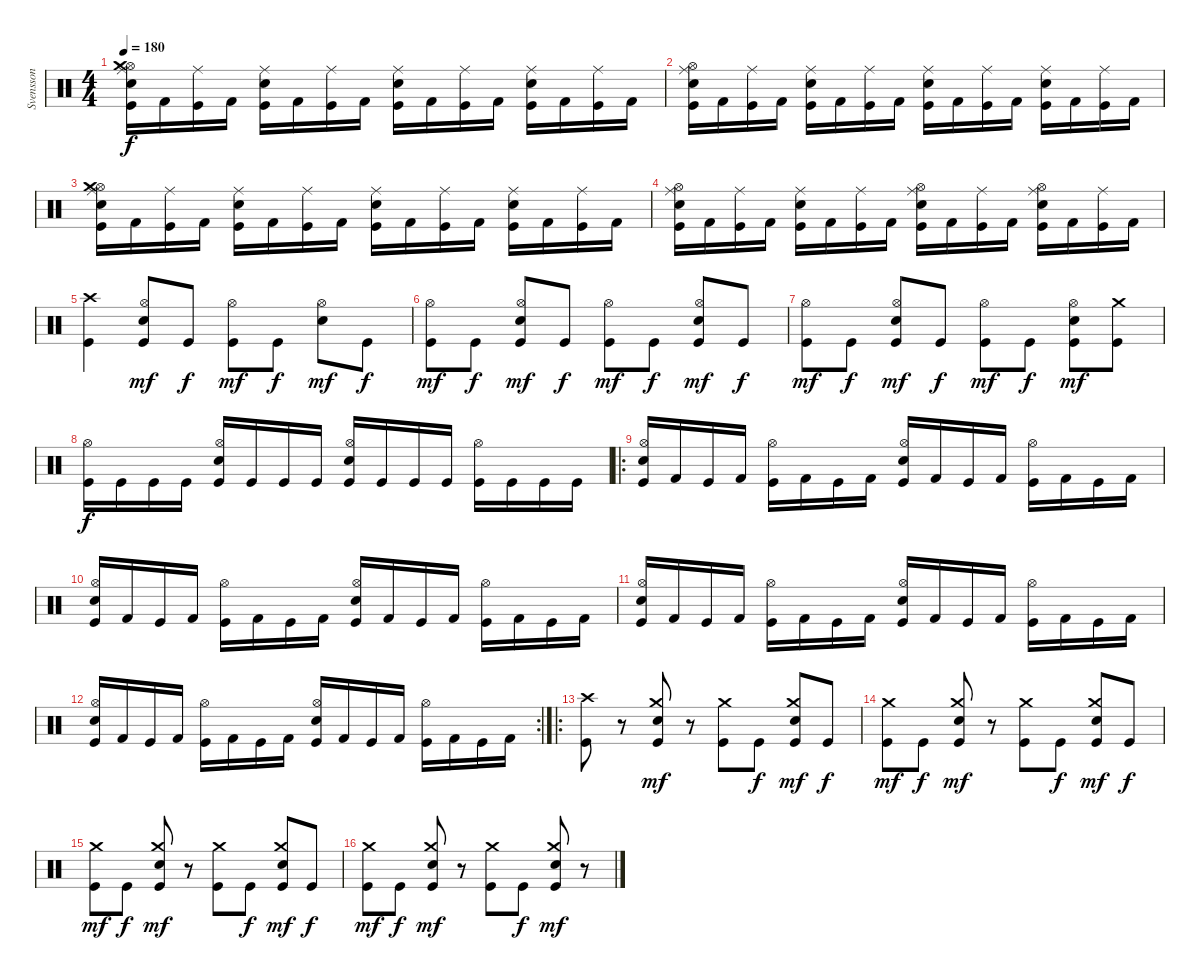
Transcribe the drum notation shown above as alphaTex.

\track ("Svensson" "Svensson") {instrument percussion}
\staff {score}
\articulation defaults
\ts (4 4)
\tempo 180
\clef neutral
\ks c
("Electric Snare (hit)" "Ride (middle)" "Hi-Hat (open)" "Crash medium (hit)" "Kick (hit)").16{dy f} "Kick (hit) 2".16 ("Ride (middle)" "Kick (hit)").16 "Kick (hit) 2".16 ("Electric Snare (hit)" "Ride (middle)" "Kick (hit)").16 "Kick (hit) 2".16 ("Ride (middle)" "Kick (hit)").16 "Kick (hit) 2".16 ("Electric Snare (hit)" "Ride (middle)" "Kick (hit)").16 "Kick (hit) 2".16 ("Ride (middle)" "Kick (hit)").16 "Kick (hit) 2".16 ("Electric Snare (hit)" "Ride (middle)" "Kick (hit)").16 "Kick (hit) 2".16 ("Ride (middle)" "Kick (hit)").16 "Kick (hit) 2".16 |
("Electric Snare (hit)" "Ride (middle)" "Hi-Hat (open)" "Kick (hit)").16 "Kick (hit) 2".16 ("Ride (middle)" "Kick (hit)").16 "Kick (hit) 2".16 ("Electric Snare (hit)" "Ride (middle)" "Kick (hit)").16 "Kick (hit) 2".16 ("Ride (middle)" "Kick (hit)").16 "Kick (hit) 2".16 ("Electric Snare (hit)" "Ride (middle)" "Kick (hit)").16 "Kick (hit) 2".16 ("Ride (middle)" "Kick (hit)").16 "Kick (hit) 2".16 ("Electric Snare (hit)" "Ride (middle)" "Kick (hit)").16 "Kick (hit) 2".16 ("Ride (middle)" "Kick (hit)").16 "Kick (hit) 2".16 |
("Electric Snare (hit)" "Ride (middle)" "Hi-Hat (open)" "Crash medium (hit)" "Kick (hit)").16 "Kick (hit) 2".16 ("Ride (middle)" "Kick (hit)").16 "Kick (hit) 2".16 ("Electric Snare (hit)" "Ride (middle)" "Kick (hit)").16 "Kick (hit) 2".16 ("Ride (middle)" "Kick (hit)").16 "Kick (hit) 2".16 ("Electric Snare (hit)" "Ride (middle)" "Kick (hit)").16 "Kick (hit) 2".16 ("Ride (middle)" "Kick (hit)").16 "Kick (hit) 2".16 ("Electric Snare (hit)" "Ride (middle)" "Kick (hit)").16 "Kick (hit) 2".16 ("Ride (middle)" "Kick (hit)").16 "Kick (hit) 2".16 |
("Electric Snare (hit)" "Ride (middle)" "Hi-Hat (open)" "Kick (hit)").16 "Kick (hit) 2".16 ("Ride (middle)" "Kick (hit)").16 "Kick (hit) 2".16 ("Electric Snare (hit)" "Ride (middle)" "Kick (hit)").16 "Kick (hit) 2".16 ("Ride (middle)" "Kick (hit)").16 "Kick (hit) 2".16 ("Electric Snare (hit)" "Ride (middle)" "Hi-Hat (open)" "Kick (hit)").16 "Kick (hit) 2".16 ("Ride (middle)" "Kick (hit)").16 "Kick (hit) 2".16 ("Electric Snare (hit)" "Ride (middle)" "Hi-Hat (open)" "Kick (hit)").16 "Kick (hit) 2".16 ("Ride (middle)" "Kick (hit)").16 "Kick (hit) 2".16 |
("Crash high (hit)" "Kick (hit)").4 ("Electric Snare (hit)" "Hi-Hat (open)" "Kick (hit)").8{dy mf} "Kick (hit)".8{dy f} ("Hi-Hat (open)" "Kick (hit)").8{dy mf} "Kick (hit)".8{dy f} ("Electric Snare (hit)" "Hi-Hat (open)").8{dy mf} "Kick (hit)".8{dy f} |
("Hi-Hat (open)" "Kick (hit)").8{dy mf} "Kick (hit)".8{dy f} ("Electric Snare (hit)" "Hi-Hat (open)" "Kick (hit)").8{dy mf} "Kick (hit)".8{dy f} ("Hi-Hat (open)" "Kick (hit)").8{dy mf} "Kick (hit)".8{dy f} ("Electric Snare (hit)" "Hi-Hat (open)" "Kick (hit)").8{dy mf} "Kick (hit)".8{dy f} |
("Hi-Hat (open)" "Kick (hit)").8{dy mf} "Kick (hit)".8{dy f} ("Electric Snare (hit)" "Hi-Hat (open)" "Kick (hit)").8{dy mf} "Kick (hit)".8{dy f} ("Hi-Hat (open)" "Kick (hit)").8{dy mf} "Kick (hit)".8{dy f} ("Electric Snare (hit)" "Hi-Hat (open)" "Kick (hit)").8{dy mf} ("Crash medium (hit)" "Kick (hit)").8 |
("Hi-Hat (open)" "Kick (hit)").16{dy f} "Kick (hit)".16 "Kick (hit)".16 "Kick (hit)".16 ("Electric Snare (hit)" "Hi-Hat (open)" "Kick (hit)").16 "Kick (hit)".16 "Kick (hit)".16 "Kick (hit)".16 ("Electric Snare (hit)" "Hi-Hat (open)" "Kick (hit)").16 "Kick (hit)".16 "Kick (hit)".16 "Kick (hit)".16 ("Hi-Hat (open)" "Kick (hit)").16 "Kick (hit)".16 "Kick (hit)".16 "Kick (hit)".16 |
\ro
("Electric Snare (hit)" "Hi-Hat (open)" "Kick (hit)").16 "Kick (hit) 2".16 "Kick (hit)".16 "Kick (hit) 2".16 ("Hi-Hat (open)" "Kick (hit)").16 "Kick (hit) 2".16 "Kick (hit)".16 "Kick (hit) 2".16 ("Electric Snare (hit)" "Hi-Hat (open)" "Kick (hit)").16 "Kick (hit) 2".16 "Kick (hit)".16 "Kick (hit) 2".16 ("Hi-Hat (open)" "Kick (hit)").16 "Kick (hit) 2".16 "Kick (hit)".16 "Kick (hit) 2".16 |
("Electric Snare (hit)" "Hi-Hat (open)" "Kick (hit)").16 "Kick (hit) 2".16 "Kick (hit)".16 "Kick (hit) 2".16 ("Hi-Hat (open)" "Kick (hit)").16 "Kick (hit) 2".16 "Kick (hit)".16 "Kick (hit) 2".16 ("Electric Snare (hit)" "Hi-Hat (open)" "Kick (hit)").16 "Kick (hit) 2".16 "Kick (hit)".16 "Kick (hit) 2".16 ("Hi-Hat (open)" "Kick (hit)").16 "Kick (hit) 2".16 "Kick (hit)".16 "Kick (hit) 2".16 |
("Electric Snare (hit)" "Hi-Hat (open)" "Kick (hit)").16 "Kick (hit) 2".16 "Kick (hit)".16 "Kick (hit) 2".16 ("Hi-Hat (open)" "Kick (hit)").16 "Kick (hit) 2".16 "Kick (hit)".16 "Kick (hit) 2".16 ("Electric Snare (hit)" "Hi-Hat (open)" "Kick (hit)").16 "Kick (hit) 2".16 "Kick (hit)".16 "Kick (hit) 2".16 ("Hi-Hat (open)" "Kick (hit)").16 "Kick (hit) 2".16 "Kick (hit)".16 "Kick (hit) 2".16 |
\rc 2
("Electric Snare (hit)" "Hi-Hat (open)" "Kick (hit)").16 "Kick (hit) 2".16 "Kick (hit)".16 "Kick (hit) 2".16 ("Hi-Hat (open)" "Kick (hit)").16 "Kick (hit) 2".16 "Kick (hit)".16 "Kick (hit) 2".16 ("Electric Snare (hit)" "Hi-Hat (open)" "Kick (hit)").16 "Kick (hit) 2".16 "Kick (hit)".16 "Kick (hit) 2".16 ("Hi-Hat (open)" "Kick (hit)").16 "Kick (hit) 2".16 "Kick (hit)".16 "Kick (hit) 2".16 |
\ro
("Crash high (hit)" "Kick (hit)").8 r.8 ("Electric Snare (hit)" "Crash medium (hit)" "Kick (hit)").8{dy mf} r.8 ("Crash medium (hit)" "Kick (hit)").8 "Kick (hit)".8{dy f} ("Electric Snare (hit)" "Crash medium (hit)" "Kick (hit)").8{dy mf} "Kick (hit)".8{dy f} |
("Crash medium (hit)" "Kick (hit)").8{dy mf} "Kick (hit)".8{dy f} ("Electric Snare (hit)" "Crash medium (hit)" "Kick (hit)").8{dy mf} r.8 ("Crash medium (hit)" "Kick (hit)").8 "Kick (hit)".8{dy f} ("Electric Snare (hit)" "Crash medium (hit)" "Kick (hit)").8{dy mf} "Kick (hit)".8{dy f} |
("Crash medium (hit)" "Kick (hit)").8{dy mf} "Kick (hit)".8{dy f} ("Electric Snare (hit)" "Crash medium (hit)" "Kick (hit)").8{dy mf} r.8 ("Crash medium (hit)" "Kick (hit)").8 "Kick (hit)".8{dy f} ("Electric Snare (hit)" "Crash medium (hit)" "Kick (hit)").8{dy mf} "Kick (hit)".8{dy f} |
("Crash medium (hit)" "Kick (hit)").8{dy mf} "Kick (hit)".8{dy f} ("Electric Snare (hit)" "Crash medium (hit)" "Kick (hit)").8{dy mf} r.8 ("Crash medium (hit)" "Kick (hit)").8 "Kick (hit)".8{dy f} ("Electric Snare (hit)" "Crash medium (hit)" "Kick (hit)").8{dy mf} r.8
